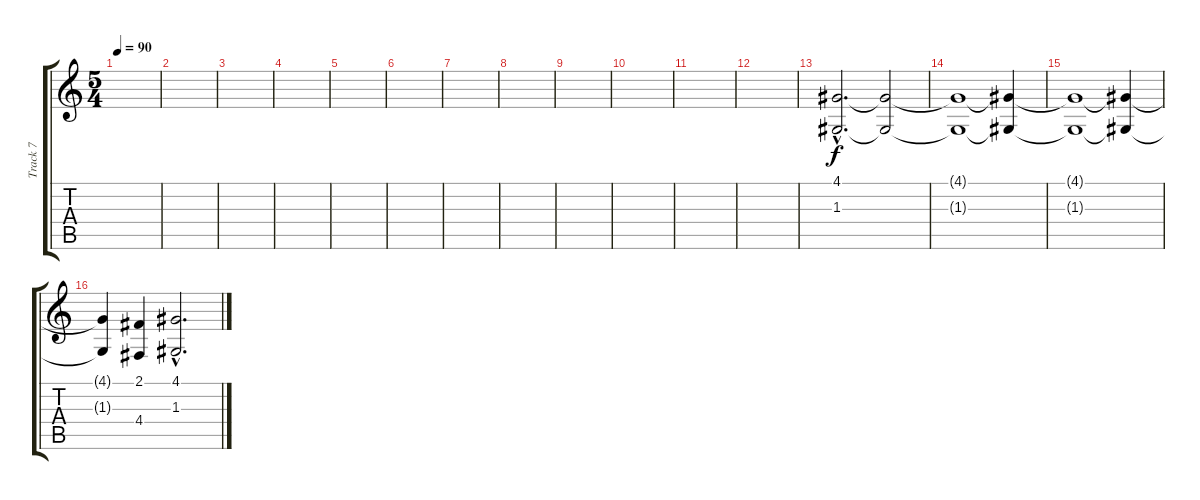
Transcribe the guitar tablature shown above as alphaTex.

\track ("Track 7" "Track 7") {instrument stringensemble1}
\staff {score tabs}
\tuning (E4 B3 G3 D3 A2 E2) {hide}
\ts (5 4)
\tempo 90
\clef g2
\ks c
|
|
|
|
|
|
|
|
|
|
|
|
(4.1{hac} 1.3{hac}).2{d volume 10} (4.1{t} 1.3{t}).2 |
(4.1{t} 1.3{t}).1 (4.1{t} 1.3{t}).4 |
(4.1{t} 1.3{t}).1 (4.1{t} 1.3{t}).4{volume 14} |
(4.1{t} 1.3{t}).4 (2.1 4.4).4 (4.1{hac} 1.3{hac}).2{d volume 12}
